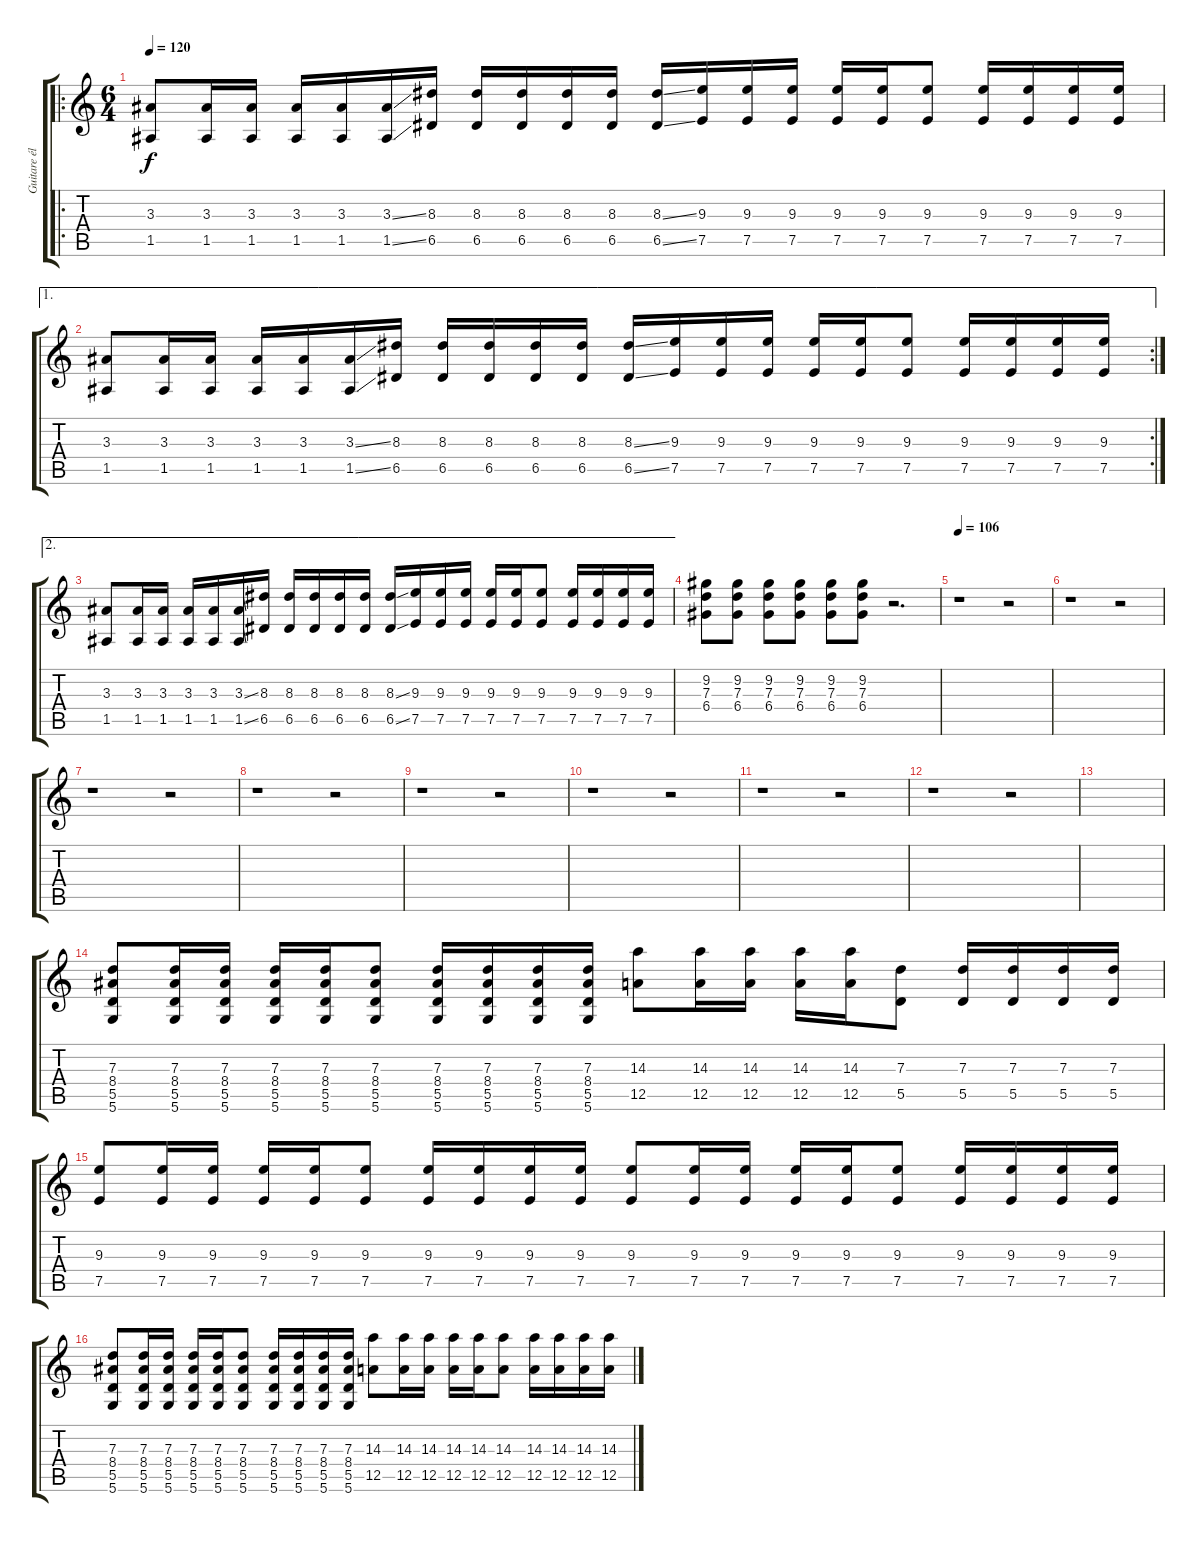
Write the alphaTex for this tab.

\track ("Guitare électrique 2" "Guitare él") {instrument distortionguitar}
\staff {score tabs}
\tuning (E4 B3 G3 D3 A2 D2) {hide}
\ro
\ts (6 4)
\tempo 120
\clef g2
\ks c
(3.3 1.5).8{dy f} (3.3 1.5).16 (3.3 1.5).16 (3.3 1.5).16 (3.3 1.5).16 (3.3{ss} 1.5{ss}).16 (8.3 6.5).16 (8.3 6.5).16 (8.3 6.5).16 (8.3 6.5).16 (8.3 6.5).16 (8.3{ss} 6.5{ss}).16 (9.3 7.5).16 (9.3 7.5).16 (9.3 7.5).16 (9.3 7.5).16 (9.3 7.5).16 (9.3 7.5).8 (9.3 7.5).16 (9.3 7.5).16 (9.3 7.5).16 (9.3 7.5).16 |
\ae 1
\rc 2
(3.3 1.5).8 (3.3 1.5).16 (3.3 1.5).16 (3.3 1.5).16 (3.3 1.5).16 (3.3{ss} 1.5{ss}).16 (8.3 6.5).16 (8.3 6.5).16 (8.3 6.5).16 (8.3 6.5).16 (8.3 6.5).16 (8.3{ss} 6.5{ss}).16 (9.3 7.5).16 (9.3 7.5).16 (9.3 7.5).16 (9.3 7.5).16 (9.3 7.5).16 (9.3 7.5).8 (9.3 7.5).16 (9.3 7.5).16 (9.3 7.5).16 (9.3 7.5).16 |
\ae 2
(3.3 1.5).8 (3.3 1.5).16 (3.3 1.5).16 (3.3 1.5).16 (3.3 1.5).16 (3.3{ss} 1.5{ss}).16 (8.3 6.5).16 (8.3 6.5).16 (8.3 6.5).16 (8.3 6.5).16 (8.3 6.5).16 (8.3{ss} 6.5{ss}).16 (9.3 7.5).16 (9.3 7.5).16 (9.3 7.5).16 (9.3 7.5).16 (9.3 7.5).16 (9.3 7.5).8 (9.3 7.5).16 (9.3 7.5).16 (9.3 7.5).16 (9.3 7.5).16 |
(9.2 7.3 6.4).8 (9.2 7.3 6.4).8 (9.2 7.3 6.4).8 (9.2 7.3 6.4).8 (9.2 7.3 6.4).8 (9.2 7.3 6.4).8 r.2{d} |
\tempo 106
r.1 r.2 |
r.1 r.2 |
r.1 r.2 |
r.1 r.2 |
r.1 r.2 |
r.1 r.2 |
r.1 r.2 |
r.1 r.2 |
|
(7.3 8.4 5.5 5.6).8 (7.3 8.4 5.5 5.6).16 (7.3 8.4 5.5 5.6).16 (7.3 8.4 5.5 5.6).16 (7.3 8.4 5.5 5.6).16 (7.3 8.4 5.5 5.6).8 (7.3 8.4 5.5 5.6).16 (7.3 8.4 5.5 5.6).16 (7.3 8.4 5.5 5.6).16 (7.3 8.4 5.5 5.6).16 (14.3 12.5).8 (14.3 12.5).16 (14.3 12.5).16 (14.3 12.5).16 (14.3 12.5).16 (7.3 5.5).8 (7.3 5.5).16 (7.3 5.5).16 (7.3 5.5).16 (7.3 5.5).16 |
(9.3 7.5).8 (9.3 7.5).16 (9.3 7.5).16 (9.3 7.5).16 (9.3 7.5).16 (9.3 7.5).8 (9.3 7.5).16 (9.3 7.5).16 (9.3 7.5).16 (9.3 7.5).16 (9.3 7.5).8 (9.3 7.5).16 (9.3 7.5).16 (9.3 7.5).16 (9.3 7.5).16 (9.3 7.5).8 (9.3 7.5).16 (9.3 7.5).16 (9.3 7.5).16 (9.3 7.5).16 |
(7.3 8.4 5.5 5.6).8 (7.3 8.4 5.5 5.6).16 (7.3 8.4 5.5 5.6).16 (7.3 8.4 5.5 5.6).16 (7.3 8.4 5.5 5.6).16 (7.3 8.4 5.5 5.6).8 (7.3 8.4 5.5 5.6).16 (7.3 8.4 5.5 5.6).16 (7.3 8.4 5.5 5.6).16 (7.3 8.4 5.5 5.6).16 (14.3 12.5).8 (14.3 12.5).16 (14.3 12.5).16 (14.3 12.5).16 (14.3 12.5).16 (14.3 12.5).8 (14.3 12.5).16 (14.3 12.5).16 (14.3 12.5).16 (14.3 12.5).16
